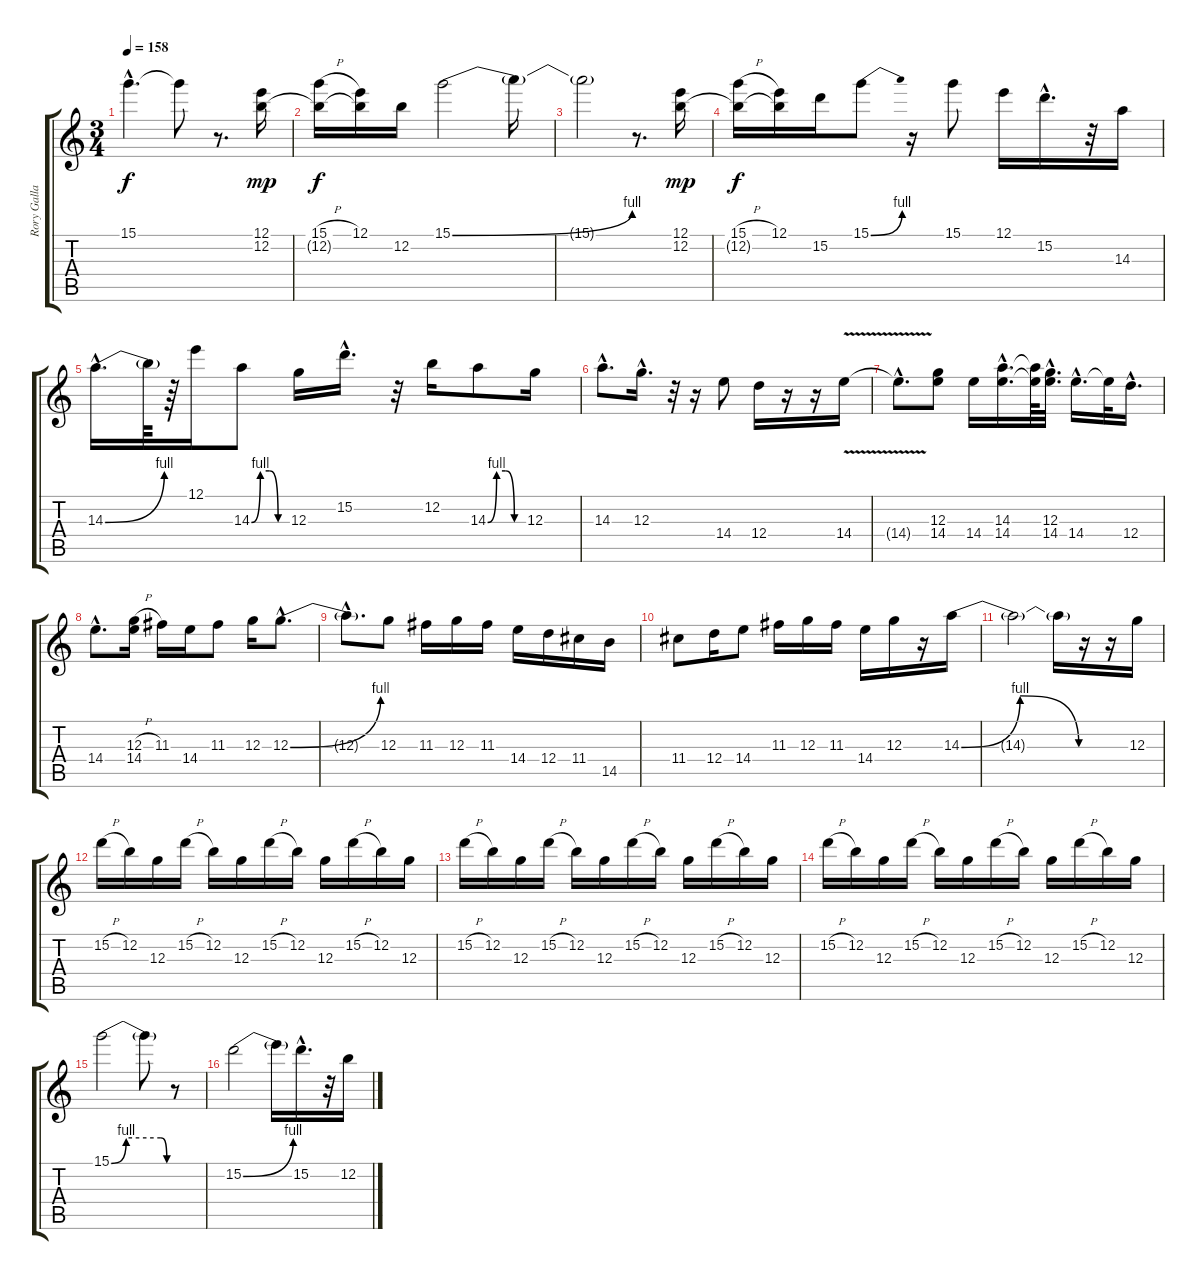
\track ("Rory Gallagher" "Rory Galla") {instrument overdrivenguitar}
\staff {score tabs}
\tuning (E4 B3 G3 D3 A2 E2) {hide}
\ts (3 4)
\tempo 158
\clef g2
\ks c
15.1{hac t}.4{d dy f} 15.1{t}.8 r.8{d} (12.1 12.2).16{dy mp} |
(15.1{h} 12.2{t}).16{dy f} (12.1 12.2{t}).16 12.2.16 15.1{be (bend 0 0 60 4)}.2 15.1{t}.16 |
15.1{t}.2 r.8{d} (12.1 12.2).16{dy mp} |
(15.1{h} 12.2{t}).16{dy f} (12.1 12.2{t}).16 15.2.16 15.1{be (bend 0 0 60 4)}.8 r.16 15.1.8 12.1.16 15.2{hac}.16{d} r.32 14.3.16 |
14.3{be (bend 0 0 60 4) hac}.16{d} 14.3{t}.64 r.64 12.1.16 14.3{be (custom 0 0 15 4 30 4 45 0 60 0)}.8 12.3.16 15.2{hac}.16{d} r.32 12.2.16 14.3{be (custom 0 0 15 4 30 4 45 0 60 0)}.8 12.3.16 |
14.3{hac}.8{d} 12.3{hac}.16{d} r.32 r.16 14.4.8 12.4.16 r.16 r.16 14.4{v}.16 |
14.4{hac t}.8{d} (12.3 14.4).8 14.4.16 (14.3{hac} 14.4{hac}).16{d} (14.3{t} 14.4{t}).64 (12.3{hac} 14.4{hac}).32{d} 14.4{hac}.16{d} 14.4{t}.32 12.4{hac}.16{d} |
14.4{hac}.8{d} (12.3{h} 14.4).16 11.3.16 14.4.16 11.3.8 12.3.16 12.3{be (bend 0 0 60 4) hac}.8{d} |
12.3{hac t}.8{d} 12.3.8 11.3.16 12.3.16 11.3.16 14.4.16 12.4.16 11.4.16 14.5.16 |
11.4.8 12.4.16 14.4.8 11.3.16 12.3.16 11.3.16 14.4.16 12.3.16 r.16 14.3{be (bendrelease 0 0 20 4 51 4 60 0)}.16 |
14.3{t}.2 14.3{t}.16 r.16 r.16 12.3.16 |
15.2{h}.16 12.2.16 12.3.16 15.2{h}.16 12.2.16 12.3.16 15.2{h}.16 12.2.16 12.3.16 15.2{h}.16 12.2.16 12.3.16 |
15.2{h}.16 12.2.16 12.3.16 15.2{h}.16 12.2.16 12.3.16 15.2{h}.16 12.2.16 12.3.16 15.2{h}.16 12.2.16 12.3.16 |
15.2{h}.16 12.2.16 12.3.16 15.2{h}.16 12.2.16 12.3.16 15.2{h}.16 12.2.16 12.3.16 15.2{h}.16 12.2.16 12.3.16 |
15.1{be (custom 0 0 15 4 50 4 56 0 60 0)}.2 15.1{t}.8 r.8 |
15.2{be (bend 0 0 60 4)}.2 15.2{t}.16 15.2{hac}.16{d} r.32 12.2.16
